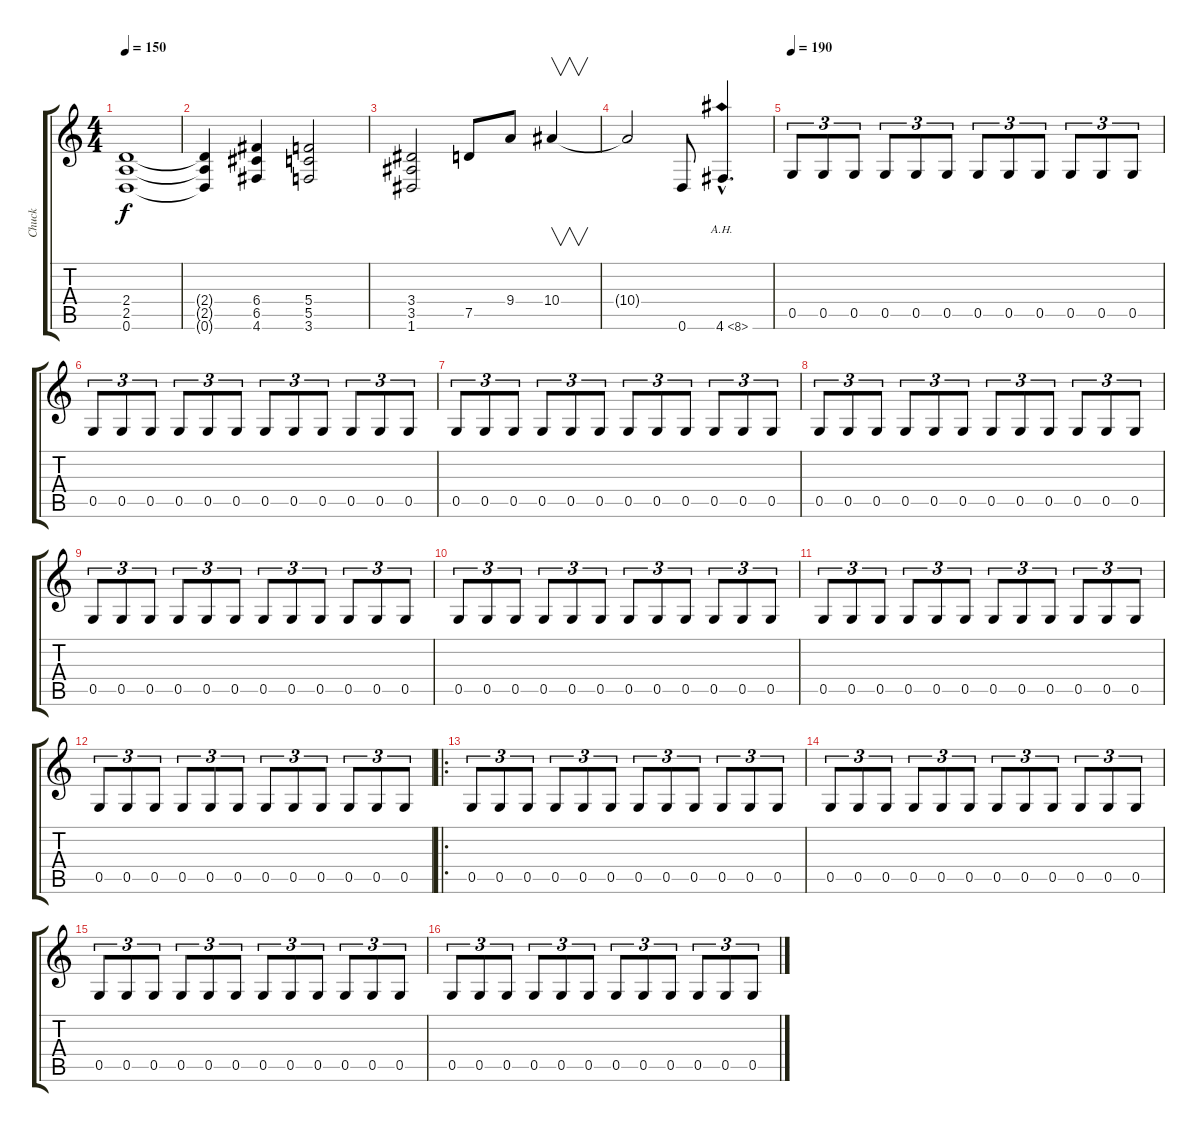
\track ("Chuck" "Chuck") {instrument distortionguitar}
\staff {score tabs}
\tuning (D4 A3 F3 C3 G2 D2) {hide}
\ts (4 4)
\tempo 150
\clef g2
\ks c
(2.4 2.5 0.6).1{dy f} |
(2.4{t} 2.5{t} 0.6{t}).4 (6.4 6.5 4.6).4 (5.4 5.5 3.6).2 |
(3.4 3.5 1.6).2 7.5.8 9.4.8 10.4.4{v} |
10.4{t}.2 0.6.8 4.6{ah 4 hac}.4{d} |
\tempo 195
\tempo 190
0.5.8{tu (3 2)} 0.5.8{tu (3 2)} 0.5.8{tu (3 2)} 0.5.8{tu (3 2)} 0.5.8{tu (3 2)} 0.5.8{tu (3 2)} 0.5.8{tu (3 2)} 0.5.8{tu (3 2)} 0.5.8{tu (3 2)} 0.5.8{tu (3 2)} 0.5.8{tu (3 2)} 0.5.8{tu (3 2)} |
0.5.8{tu (3 2)} 0.5.8{tu (3 2)} 0.5.8{tu (3 2)} 0.5.8{tu (3 2)} 0.5.8{tu (3 2)} 0.5.8{tu (3 2)} 0.5.8{tu (3 2)} 0.5.8{tu (3 2)} 0.5.8{tu (3 2)} 0.5.8{tu (3 2)} 0.5.8{tu (3 2)} 0.5.8{tu (3 2)} |
0.5.8{tu (3 2)} 0.5.8{tu (3 2)} 0.5.8{tu (3 2)} 0.5.8{tu (3 2)} 0.5.8{tu (3 2)} 0.5.8{tu (3 2)} 0.5.8{tu (3 2)} 0.5.8{tu (3 2)} 0.5.8{tu (3 2)} 0.5.8{tu (3 2)} 0.5.8{tu (3 2)} 0.5.8{tu (3 2)} |
0.5.8{tu (3 2)} 0.5.8{tu (3 2)} 0.5.8{tu (3 2)} 0.5.8{tu (3 2)} 0.5.8{tu (3 2)} 0.5.8{tu (3 2)} 0.5.8{tu (3 2)} 0.5.8{tu (3 2)} 0.5.8{tu (3 2)} 0.5.8{tu (3 2)} 0.5.8{tu (3 2)} 0.5.8{tu (3 2)} |
0.5.8{tu (3 2)} 0.5.8{tu (3 2)} 0.5.8{tu (3 2)} 0.5.8{tu (3 2)} 0.5.8{tu (3 2)} 0.5.8{tu (3 2)} 0.5.8{tu (3 2)} 0.5.8{tu (3 2)} 0.5.8{tu (3 2)} 0.5.8{tu (3 2)} 0.5.8{tu (3 2)} 0.5.8{tu (3 2)} |
0.5.8{tu (3 2)} 0.5.8{tu (3 2)} 0.5.8{tu (3 2)} 0.5.8{tu (3 2)} 0.5.8{tu (3 2)} 0.5.8{tu (3 2)} 0.5.8{tu (3 2)} 0.5.8{tu (3 2)} 0.5.8{tu (3 2)} 0.5.8{tu (3 2)} 0.5.8{tu (3 2)} 0.5.8{tu (3 2)} |
0.5.8{tu (3 2)} 0.5.8{tu (3 2)} 0.5.8{tu (3 2)} 0.5.8{tu (3 2)} 0.5.8{tu (3 2)} 0.5.8{tu (3 2)} 0.5.8{tu (3 2)} 0.5.8{tu (3 2)} 0.5.8{tu (3 2)} 0.5.8{tu (3 2)} 0.5.8{tu (3 2)} 0.5.8{tu (3 2)} |
0.5.8{tu (3 2)} 0.5.8{tu (3 2)} 0.5.8{tu (3 2)} 0.5.8{tu (3 2)} 0.5.8{tu (3 2)} 0.5.8{tu (3 2)} 0.5.8{tu (3 2)} 0.5.8{tu (3 2)} 0.5.8{tu (3 2)} 0.5.8{tu (3 2)} 0.5.8{tu (3 2)} 0.5.8{tu (3 2)} |
\ro
0.5.8{tu (3 2)} 0.5.8{tu (3 2)} 0.5.8{tu (3 2)} 0.5.8{tu (3 2)} 0.5.8{tu (3 2)} 0.5.8{tu (3 2)} 0.5.8{tu (3 2)} 0.5.8{tu (3 2)} 0.5.8{tu (3 2)} 0.5.8{tu (3 2)} 0.5.8{tu (3 2)} 0.5.8{tu (3 2)} |
0.5.8{tu (3 2)} 0.5.8{tu (3 2)} 0.5.8{tu (3 2)} 0.5.8{tu (3 2)} 0.5.8{tu (3 2)} 0.5.8{tu (3 2)} 0.5.8{tu (3 2)} 0.5.8{tu (3 2)} 0.5.8{tu (3 2)} 0.5.8{tu (3 2)} 0.5.8{tu (3 2)} 0.5.8{tu (3 2)} |
0.5.8{tu (3 2)} 0.5.8{tu (3 2)} 0.5.8{tu (3 2)} 0.5.8{tu (3 2)} 0.5.8{tu (3 2)} 0.5.8{tu (3 2)} 0.5.8{tu (3 2)} 0.5.8{tu (3 2)} 0.5.8{tu (3 2)} 0.5.8{tu (3 2)} 0.5.8{tu (3 2)} 0.5.8{tu (3 2)} |
0.5.8{tu (3 2)} 0.5.8{tu (3 2)} 0.5.8{tu (3 2)} 0.5.8{tu (3 2)} 0.5.8{tu (3 2)} 0.5.8{tu (3 2)} 0.5.8{tu (3 2)} 0.5.8{tu (3 2)} 0.5.8{tu (3 2)} 0.5.8{tu (3 2)} 0.5.8{tu (3 2)} 0.5.8{tu (3 2)}
